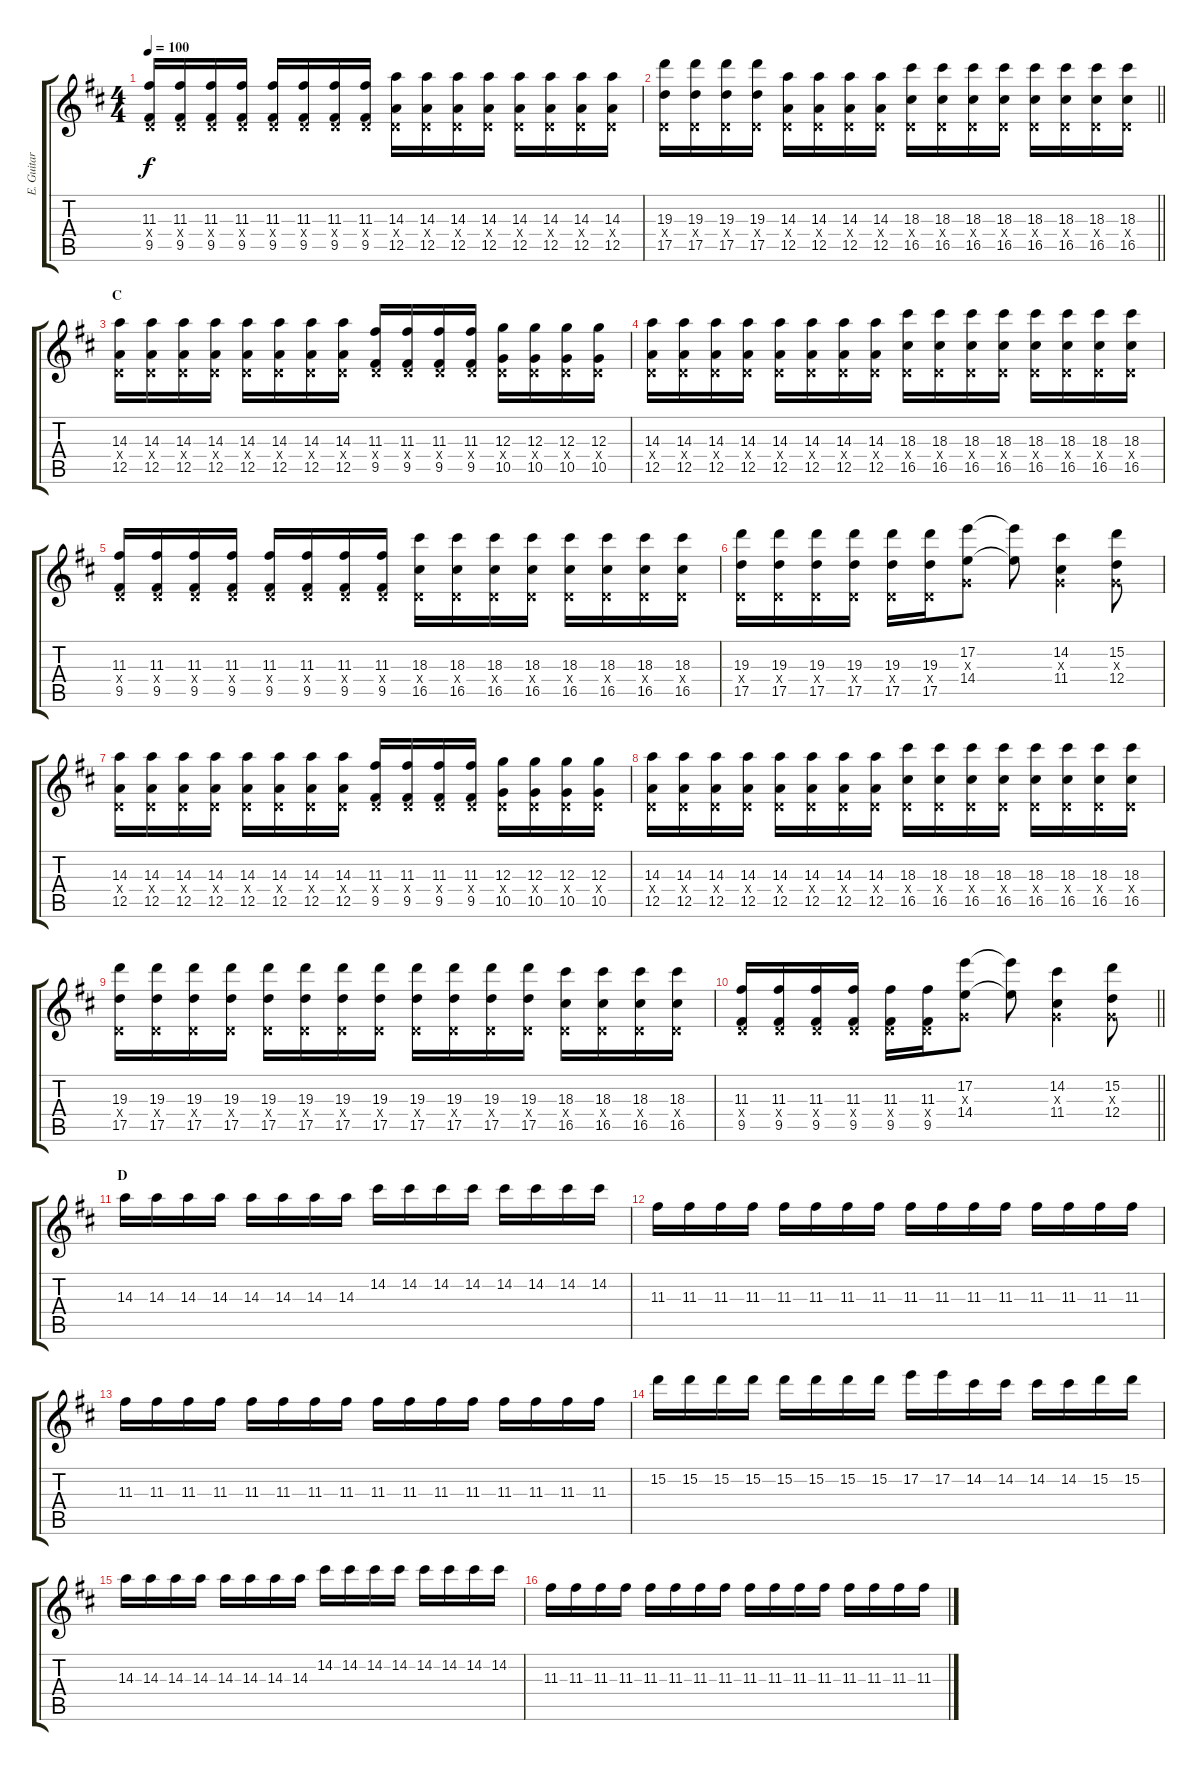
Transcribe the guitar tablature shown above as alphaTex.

\track ("E. Guitar I" "E. Guitar ") {instrument overdrivenguitar}
\staff {score tabs}
\tuning (E4 B3 G3 D3 A2 E2) {hide}
\ts (4 4)
\tempo 100
\clef g2
\ks d
(11.3 0.4{x} 9.5).16{dy f} (11.3 0.4{x} 9.5).16 (11.3 0.4{x} 9.5).16 (11.3 0.4{x} 9.5).16 (11.3 0.4{x} 9.5).16 (11.3 0.4{x} 9.5).16 (11.3 0.4{x} 9.5).16 (11.3 0.4{x} 9.5).16 (14.3 0.4{x} 12.5).16 (14.3 0.4{x} 12.5).16 (14.3 0.4{x} 12.5).16 (14.3 0.4{x} 12.5).16 (14.3 0.4{x} 12.5).16 (14.3 0.4{x} 12.5).16 (14.3 0.4{x} 12.5).16 (14.3 0.4{x} 12.5).16 |
\barLineRight lightlight
(19.3 0.4{x} 17.5).16 (19.3 0.4{x} 17.5).16 (19.3 0.4{x} 17.5).16 (19.3 0.4{x} 17.5).16 (14.3 0.4{x} 12.5).16 (14.3 0.4{x} 12.5).16 (14.3 0.4{x} 12.5).16 (14.3 0.4{x} 12.5).16 (18.3 0.4{x} 16.5).16 (18.3 0.4{x} 16.5).16 (18.3 0.4{x} 16.5).16 (18.3 0.4{x} 16.5).16 (18.3 0.4{x} 16.5).16 (18.3 0.4{x} 16.5).16 (18.3 0.4{x} 16.5).16 (18.3 0.4{x} 16.5).16 |
\section ("" "C")
(14.3 0.4{x} 12.5).16 (14.3 0.4{x} 12.5).16 (14.3 0.4{x} 12.5).16 (14.3 0.4{x} 12.5).16 (14.3 0.4{x} 12.5).16 (14.3 0.4{x} 12.5).16 (14.3 0.4{x} 12.5).16 (14.3 0.4{x} 12.5).16 (11.3 0.4{x} 9.5).16 (11.3 0.4{x} 9.5).16 (11.3 0.4{x} 9.5).16 (11.3 0.4{x} 9.5).16 (12.3 0.4{x} 10.5).16 (12.3 0.4{x} 10.5).16 (12.3 0.4{x} 10.5).16 (12.3 0.4{x} 10.5).16 |
(14.3 0.4{x} 12.5).16 (14.3 0.4{x} 12.5).16 (14.3 0.4{x} 12.5).16 (14.3 0.4{x} 12.5).16 (14.3 0.4{x} 12.5).16 (14.3 0.4{x} 12.5).16 (14.3 0.4{x} 12.5).16 (14.3 0.4{x} 12.5).16 (18.3 0.4{x} 16.5).16 (18.3 0.4{x} 16.5).16 (18.3 0.4{x} 16.5).16 (18.3 0.4{x} 16.5).16 (18.3 0.4{x} 16.5).16 (18.3 0.4{x} 16.5).16 (18.3 0.4{x} 16.5).16 (18.3 0.4{x} 16.5).16 |
(11.3 0.4{x} 9.5).16 (11.3 0.4{x} 9.5).16 (11.3 0.4{x} 9.5).16 (11.3 0.4{x} 9.5).16 (11.3 0.4{x} 9.5).16 (11.3 0.4{x} 9.5).16 (11.3 0.4{x} 9.5).16 (11.3 0.4{x} 9.5).16 (18.3 0.4{x} 16.5).16 (18.3 0.4{x} 16.5).16 (18.3 0.4{x} 16.5).16 (18.3 0.4{x} 16.5).16 (18.3 0.4{x} 16.5).16 (18.3 0.4{x} 16.5).16 (18.3 0.4{x} 16.5).16 (18.3 0.4{x} 16.5).16 |
(19.3 0.4{x} 17.5).16 (19.3 0.4{x} 17.5).16 (19.3 0.4{x} 17.5).16 (19.3 0.4{x} 17.5).16 (19.3 0.4{x} 17.5).16 (19.3 0.4{x} 17.5).16 (17.2 0.3{x} 14.4).8 (17.2{t} 14.4{t}).8 (14.2 0.3{x} 11.4).4 (15.2 0.3{x} 12.4).8 |
(14.3 0.4{x} 12.5).16 (14.3 0.4{x} 12.5).16 (14.3 0.4{x} 12.5).16 (14.3 0.4{x} 12.5).16 (14.3 0.4{x} 12.5).16 (14.3 0.4{x} 12.5).16 (14.3 0.4{x} 12.5).16 (14.3 0.4{x} 12.5).16 (11.3 0.4{x} 9.5).16 (11.3 0.4{x} 9.5).16 (11.3 0.4{x} 9.5).16 (11.3 0.4{x} 9.5).16 (12.3 0.4{x} 10.5).16 (12.3 0.4{x} 10.5).16 (12.3 0.4{x} 10.5).16 (12.3 0.4{x} 10.5).16 |
(14.3 0.4{x} 12.5).16 (14.3 0.4{x} 12.5).16 (14.3 0.4{x} 12.5).16 (14.3 0.4{x} 12.5).16 (14.3 0.4{x} 12.5).16 (14.3 0.4{x} 12.5).16 (14.3 0.4{x} 12.5).16 (14.3 0.4{x} 12.5).16 (18.3 0.4{x} 16.5).16 (18.3 0.4{x} 16.5).16 (18.3 0.4{x} 16.5).16 (18.3 0.4{x} 16.5).16 (18.3 0.4{x} 16.5).16 (18.3 0.4{x} 16.5).16 (18.3 0.4{x} 16.5).16 (18.3 0.4{x} 16.5).16 |
(19.3 0.4{x} 17.5).16 (19.3 0.4{x} 17.5).16 (19.3 0.4{x} 17.5).16 (19.3 0.4{x} 17.5).16 (19.3 0.4{x} 17.5).16 (19.3 0.4{x} 17.5).16 (19.3 0.4{x} 17.5).16 (19.3 0.4{x} 17.5).16 (19.3 0.4{x} 17.5).16 (19.3 0.4{x} 17.5).16 (19.3 0.4{x} 17.5).16 (19.3 0.4{x} 17.5).16 (18.3 0.4{x} 16.5).16 (18.3 0.4{x} 16.5).16 (18.3 0.4{x} 16.5).16 (18.3 0.4{x} 16.5).16 |
\barLineRight lightlight
(11.3 0.4{x} 9.5).16 (11.3 0.4{x} 9.5).16 (11.3 0.4{x} 9.5).16 (11.3 0.4{x} 9.5).16 (11.3 0.4{x} 9.5).16 (11.3 0.4{x} 9.5).16 (17.2 0.3{x} 14.4).8 (17.2{t} 14.4{t}).8 (14.2 0.3{x} 11.4).4 (15.2 0.3{x} 12.4).8 |
\section ("" "D")
14.3.16 14.3.16 14.3.16 14.3.16 14.3.16 14.3.16 14.3.16 14.3.16 14.2.16 14.2.16 14.2.16 14.2.16 14.2.16 14.2.16 14.2.16 14.2.16 |
11.3.16 11.3.16 11.3.16 11.3.16 11.3.16 11.3.16 11.3.16 11.3.16 11.3.16 11.3.16 11.3.16 11.3.16 11.3.16 11.3.16 11.3.16 11.3.16 |
11.3.16 11.3.16 11.3.16 11.3.16 11.3.16 11.3.16 11.3.16 11.3.16 11.3.16 11.3.16 11.3.16 11.3.16 11.3.16 11.3.16 11.3.16 11.3.16 |
15.2.16 15.2.16 15.2.16 15.2.16 15.2.16 15.2.16 15.2.16 15.2.16 17.2.16 17.2.16 14.2.16 14.2.16 14.2.16 14.2.16 15.2.16 15.2.16 |
14.3.16 14.3.16 14.3.16 14.3.16 14.3.16 14.3.16 14.3.16 14.3.16 14.2.16 14.2.16 14.2.16 14.2.16 14.2.16 14.2.16 14.2.16 14.2.16 |
11.3.16 11.3.16 11.3.16 11.3.16 11.3.16 11.3.16 11.3.16 11.3.16 11.3.16 11.3.16 11.3.16 11.3.16 11.3.16 11.3.16 11.3.16 11.3.16
